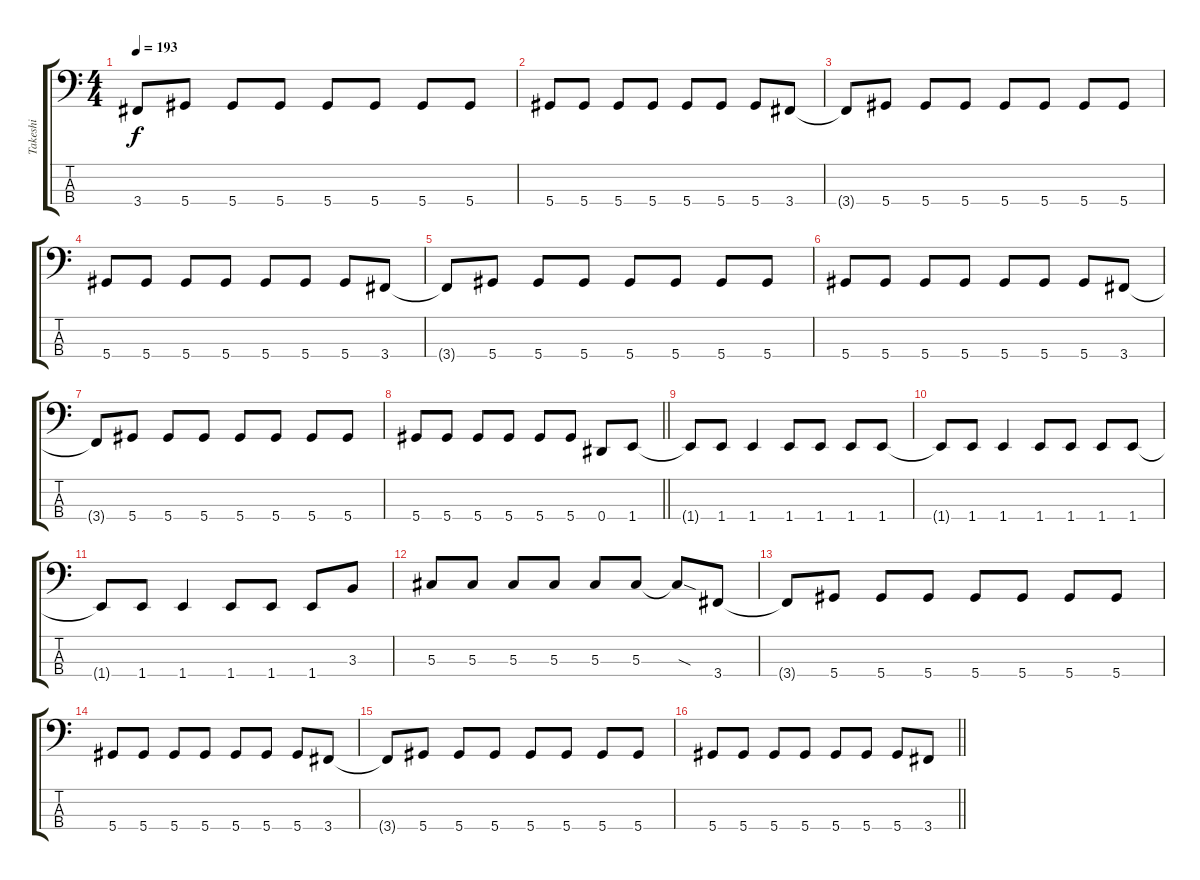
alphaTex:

\track ("Takeshi" "Takeshi") {instrument electricbasspick}
\staff {score tabs}
\tuning (Gb2 Db2 Ab1 Eb1) {hide}
\ts (4 4)
\tempo 193
\clef f4
\ks c
3.4{t}.8{dy f} 5.4.8 5.4.8 5.4.8 5.4.8 5.4.8 5.4.8 5.4.8 |
5.4.8 5.4.8 5.4.8 5.4.8 5.4.8 5.4.8 5.4.8 3.4.8 |
3.4{t}.8 5.4.8 5.4.8 5.4.8 5.4.8 5.4.8 5.4.8 5.4.8 |
5.4.8 5.4.8 5.4.8 5.4.8 5.4.8 5.4.8 5.4.8 3.4.8 |
3.4{t}.8 5.4.8 5.4.8 5.4.8 5.4.8 5.4.8 5.4.8 5.4.8 |
5.4.8 5.4.8 5.4.8 5.4.8 5.4.8 5.4.8 5.4.8 3.4.8 |
3.4{t}.8 5.4.8 5.4.8 5.4.8 5.4.8 5.4.8 5.4.8 5.4.8 |
\barLineRight lightlight
5.4.8 5.4.8 5.4.8 5.4.8 5.4.8 5.4.8 0.4.8 1.4.8 |
\section ("" "")
1.4{t}.8 1.4.8 1.4.4 1.4.8 1.4.8 1.4.8 1.4.8 |
1.4{t}.8 1.4.8 1.4.4 1.4.8 1.4.8 1.4.8 1.4.8 |
1.4{t}.8 1.4.8 1.4.4 1.4.8 1.4.8 1.4.8 3.3.8 |
5.3.8 5.3.8 5.3.8 5.3.8 5.3.8 5.3.8 5.3{sod t}.8 3.4.8 |
3.4{t}.8 5.4.8 5.4.8 5.4.8 5.4.8 5.4.8 5.4.8 5.4.8 |
5.4.8 5.4.8 5.4.8 5.4.8 5.4.8 5.4.8 5.4.8 3.4.8 |
3.4{t}.8 5.4.8 5.4.8 5.4.8 5.4.8 5.4.8 5.4.8 5.4.8 |
\barLineRight lightlight
5.4.8 5.4.8 5.4.8 5.4.8 5.4.8 5.4.8 5.4.8 3.4.8
